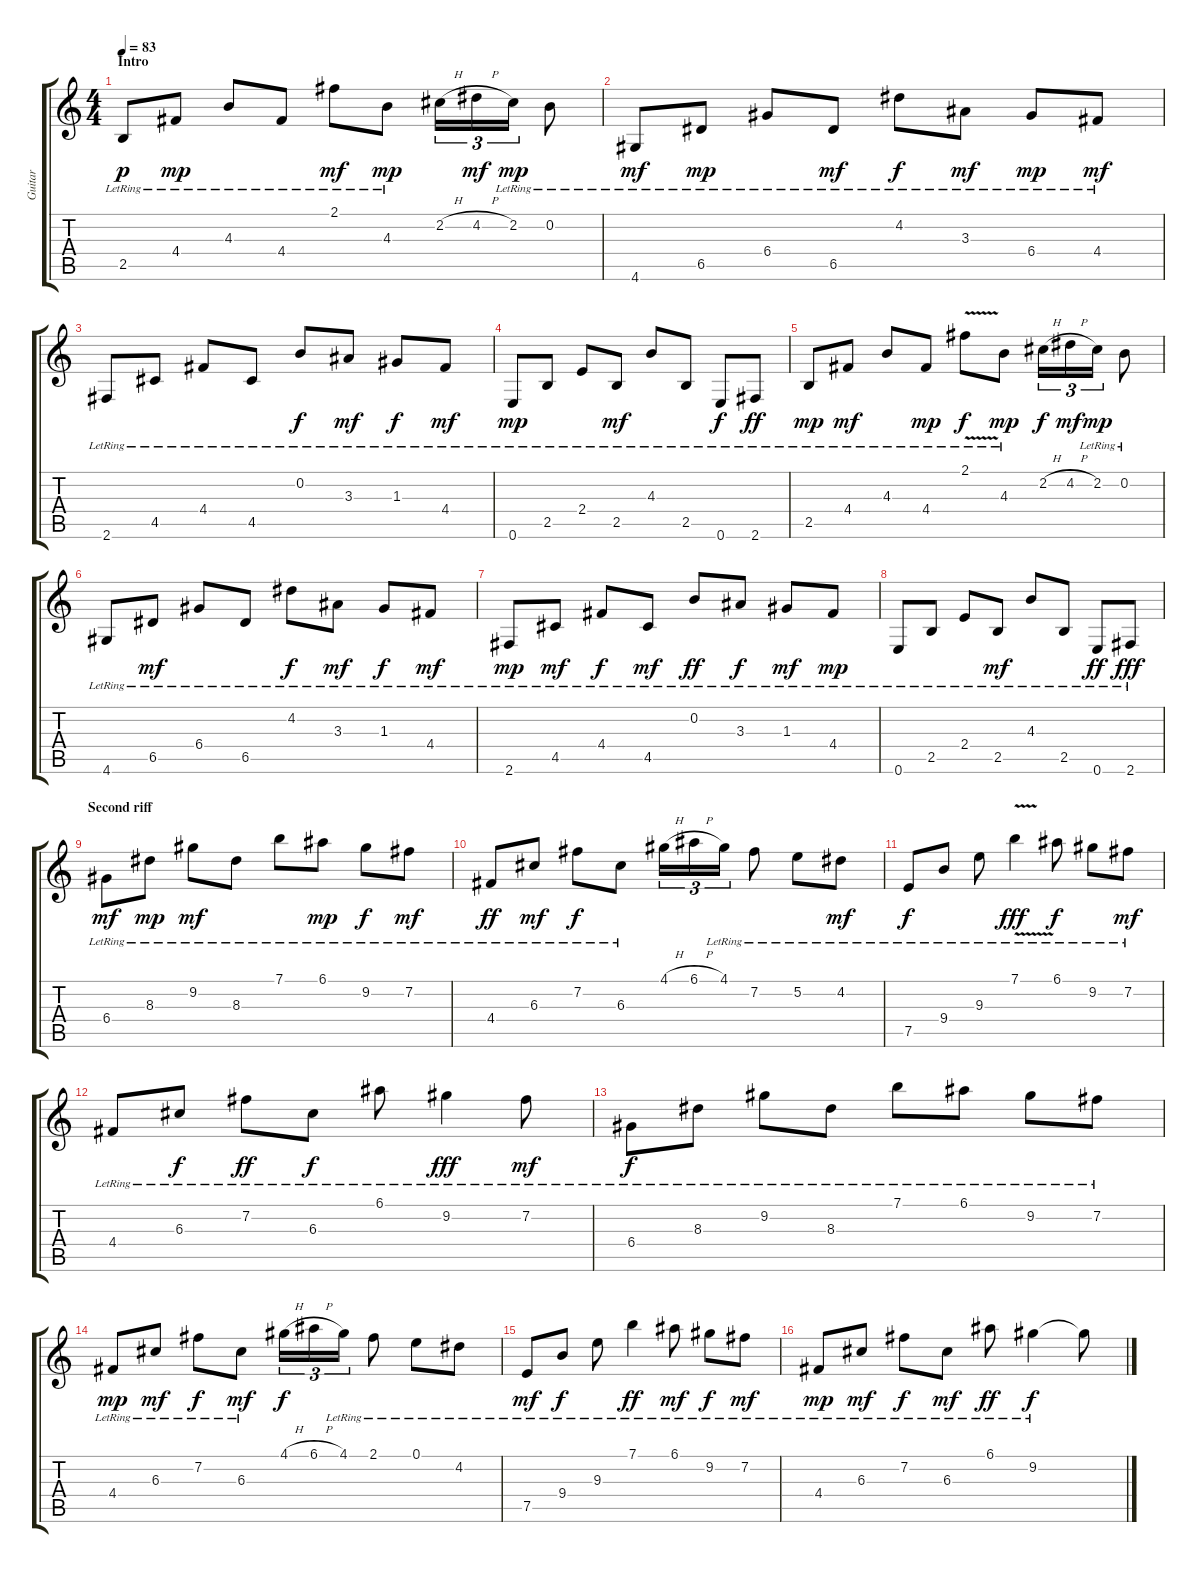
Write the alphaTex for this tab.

\track ("Guitar" "Guitar") {instrument acousticguitarsteel}
\staff {score tabs}
\tuning (E4 B3 G3 D3 A2 E2) {hide}
\ts (4 4)
\section ("" "Intro")
\tempo 83
\clef g2
\ks c
2.5{lr}.8{dy p instrument acousticguitarsteel} 4.4{lr}.8{dy mp} 4.3{lr}.8 4.4{lr}.8 2.1{lr}.8{dy mf} 4.3{lr}.8{dy mp} 2.2{h}.16{tu (3 2)} 4.2{h}.16{tu (3 2) dy mf} 2.2{lr}.16{tu (3 2) dy mp} 0.2{lr}.8 |
4.6{lr}.8{dy mf} 6.5{lr}.8{dy mp} 6.4{lr}.8 6.5{lr}.8{dy mf} 4.2{lr}.8{dy f} 3.3{lr}.8{dy mf} 6.4{lr}.8{dy mp} 4.4{lr}.8{dy mf} |
2.6{lr}.8 4.5{lr}.8 4.4{lr}.8 4.5{lr}.8 0.2{lr}.8{dy f} 3.3{lr}.8{dy mf} 1.3{lr}.8{dy f} 4.4{lr}.8{dy mf} |
0.6{lr}.8{dy mp} 2.5{lr}.8 2.4{lr}.8 2.5{lr}.8{dy mf} 4.3{lr}.8 2.5{lr}.8 0.6{lr}.8{dy f} 2.6{lr}.8{dy ff} |
2.5{lr}.8{dy mp} 4.4{lr}.8{dy mf} 4.3{lr}.8 4.4{lr}.8{dy mp} 2.1{v lr}.8{dy f} 4.3{lr}.8{dy mp} 2.2{h}.16{tu (3 2) dy f} 4.2{h}.16{tu (3 2) dy mf} 2.2{lr}.16{tu (3 2) dy mp} 0.2{lr}.8 |
4.6{lr}.8 6.5{lr}.8{dy mf} 6.4{lr}.8 6.5{lr}.8 4.2{lr}.8{dy f} 3.3{lr}.8{dy mf} 1.3{lr}.8{dy f} 4.4{lr}.8{dy mf} |
2.6{lr}.8{dy mp} 4.5{lr}.8{dy mf} 4.4{lr}.8{dy f} 4.5{lr}.8{dy mf} 0.2{lr}.8{dy ff} 3.3{lr}.8{dy f} 1.3{lr}.8{dy mf} 4.4{lr}.8{dy mp} |
0.6{lr}.8 2.5{lr}.8 2.4{lr}.8 2.5{lr}.8{dy mf} 4.3{lr}.8 2.5{lr}.8 0.6{lr}.8{dy ff} 2.6{lr}.8{dy fff} |
\section ("" "Second riff")
6.4{lr}.8{dy mf} 8.3{lr}.8{dy mp} 9.2{lr}.8{dy mf} 8.3{lr}.8 7.1{lr}.8 6.1{lr}.8{dy mp} 9.2{lr}.8{dy f} 7.2{lr}.8{dy mf} |
4.4{lr}.8{dy ff} 6.3{lr}.8{dy mf} 7.2{lr}.8{dy f} 6.3{lr}.8 4.1{h}.16{tu (3 2)} 6.1{h}.16{tu (3 2)} 4.1{lr}.16{tu (3 2)} 7.2{lr}.8 5.2{lr}.8 4.2{lr}.8{dy mf} |
7.5{lr}.8{dy f} 9.4{lr}.8 9.3{lr}.8 7.1{v lr}.4{dy fff} 6.1{lr}.8{dy f} 9.2{lr}.8 7.2{lr}.8{dy mf} |
4.4{lr}.8 6.3{lr}.8{dy f} 7.2{lr}.8{dy ff} 6.3{lr}.8{dy f} 6.1{lr}.8 9.2{lr}.4{dy fff} 7.2{lr}.8{dy mf} |
6.4{lr}.8{dy f} 8.3{lr}.8 9.2{lr}.8 8.3{lr}.8 7.1{lr}.8 6.1{lr}.8 9.2{lr}.8 7.2{lr}.8 |
4.4{lr}.8{dy mp} 6.3{lr}.8{dy mf} 7.2{lr}.8{dy f} 6.3{lr}.8{dy mf} 4.1{h}.16{tu (3 2) dy f} 6.1{h}.16{tu (3 2)} 4.1{lr}.16{tu (3 2)} 2.1{lr}.8 0.1{lr}.8 4.2{lr}.8 |
7.5{lr}.8{dy mf} 9.4{lr}.8{dy f} 9.3{lr}.8 7.1{lr}.4{dy ff} 6.1{lr}.8{dy mf} 9.2{lr}.8{dy f} 7.2{lr}.8{dy mf} |
4.4{lr}.8{dy mp} 6.3{lr}.8{dy mf} 7.2{lr}.8{dy f} 6.3{lr}.8{dy mf} 6.1{lr}.8{dy ff} 9.2{lr}.4{dy f} 9.2{t}.8
